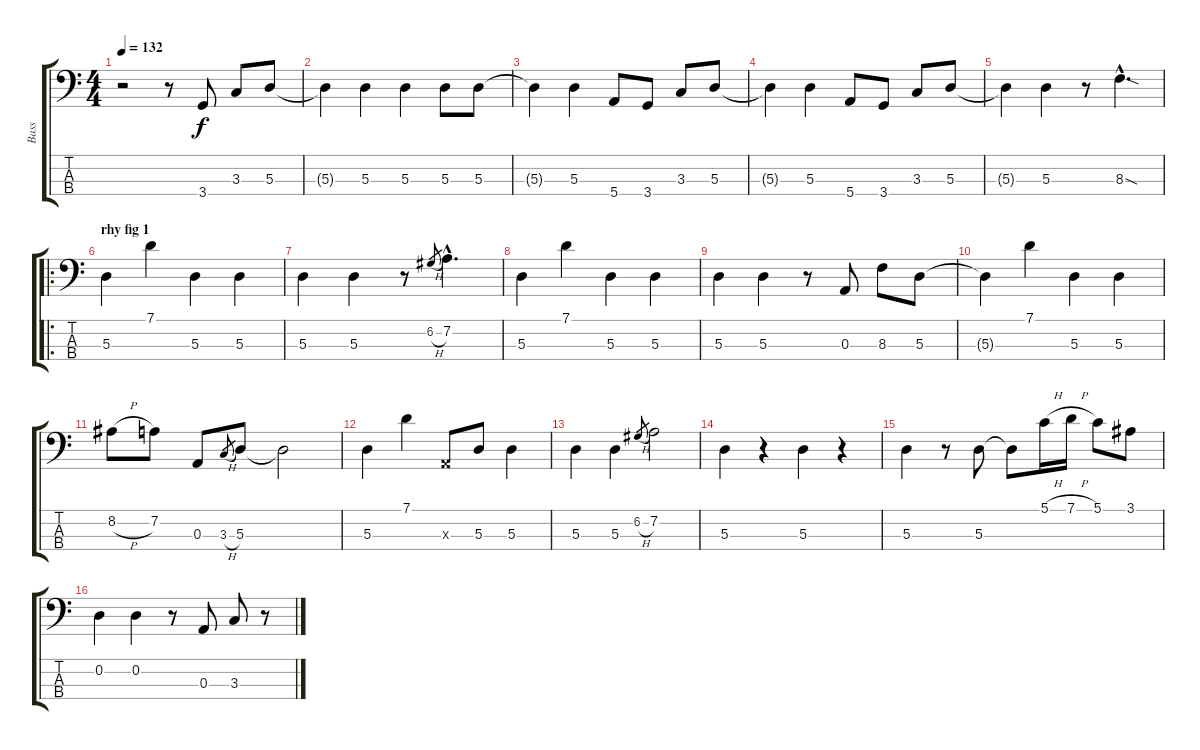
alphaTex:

\track ("Bass" "Bass") {instrument electricbassfinger}
\staff {score tabs}
\tuning (G2 D2 A1 E1) {hide}
\ts (4 4)
\tempo 132
\clef f4
\ks c
r.2{dy f instrument electricbassfinger} r.8 3.4.8 3.3.8 5.3.8 |
5.3{t}.4 5.3.4 5.3.4 5.3.8 5.3.8 |
5.3{t}.4 5.3.4 5.4.8 3.4.8 3.3.8 5.3.8 |
5.3{t}.4 5.3.4 5.4.8 3.4.8 3.3.8 5.3.8 |
5.3{t}.4 5.3.4 r.8 8.3{sod hac}.4{d} |
\ro
\section ("" "rhy fig 1")
5.3.4 7.1.4 5.3.4 5.3.4 |
5.3.4 5.3.4 r.8 6.2{h}.8{gr} 7.2{hac}.4{d} |
5.3.4 7.1.4 5.3.4 5.3.4 |
5.3.4 5.3.4 r.8 0.3.8 8.3.8 5.3.8 |
5.3{t}.4 7.1.4 5.3.4 5.3.4 |
8.2{h}.8 7.2.8 0.3.8 3.3{h}.8{gr} 5.3.8 5.3{t}.2 |
5.3.4 7.1.4 0.3{x}.8 5.3.8 5.3.4 |
5.3.4 5.3.4 6.2{h}.8{gr} 7.2.2 |
5.3.4 r.4 5.3.4 r.4 |
5.3.4 r.8 5.3.8 5.3{t}.8 5.1{h}.16 7.1{h}.16 5.1.8 3.1.8 |
0.2.4 0.2.4 r.8 0.3.8 3.3.8 r.8
